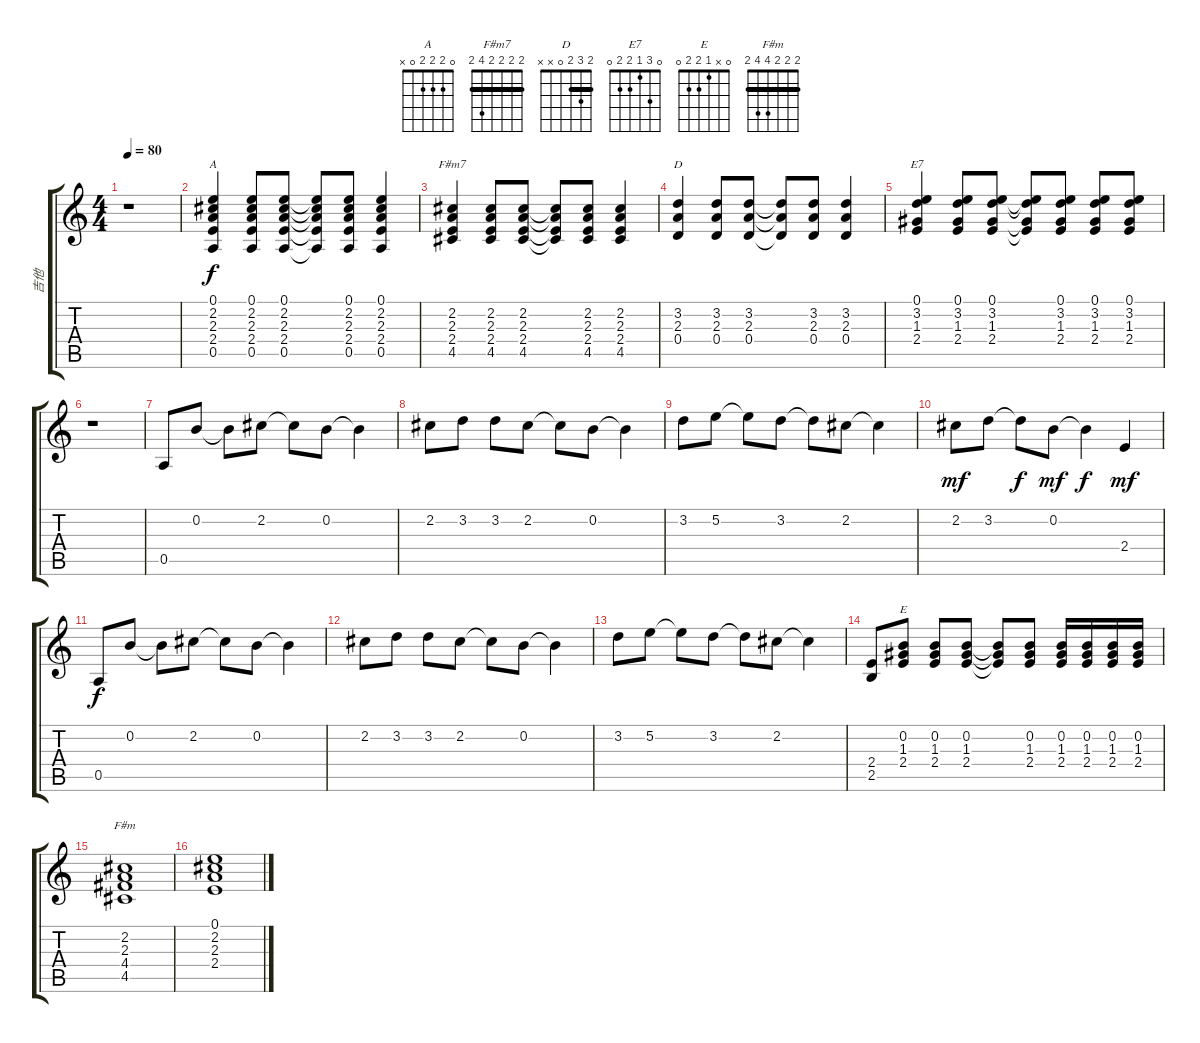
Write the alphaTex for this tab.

\track ("吉他" "吉他") {instrument distortionguitar}
\staff {score tabs}
\tuning (E4 B3 G3 D3 A2 E2) {hide}
\chord ("A" 0 2 2 2 0 x)
\chord ("F#m7" 2 2 2 2 4 2) {barre 2}
\chord ("D" 2 3 2 0 x x) {barre 2}
\chord ("E7" 0 3 1 2 2 0)
\chord ("E" 0 x 1 2 2 0)
\chord ("F#m" 2 2 2 4 4 2) {barre 2}
\ts (4 4)
\tempo 80
\clef g2
\ks c
r.1{dy f instrument distortionguitar} |
(0.1 2.2 2.3 2.4 0.5).4{ch "A"} (0.1 2.2 2.3 2.4 0.5).8 (0.1 2.2 2.3 2.4 0.5).8 (0.1{t} 2.2{t} 2.3{t} 2.4{t} 0.5{t}).8 (0.1 2.2 2.3 2.4 0.5).8 (0.1 2.2 2.3 2.4 0.5).4 |
(2.2 2.3 2.4 4.5).4{ch "F#m7"} (2.2 2.3 2.4 4.5).8 (2.2 2.3 2.4 4.5).8 (2.2{t} 2.3{t} 2.4{t} 4.5{t}).8 (2.2 2.3 2.4 4.5).8 (2.2 2.3 2.4 4.5).4 |
(3.2 2.3 0.4).4{ch "D"} (3.2 2.3 0.4).8 (3.2 2.3 0.4).8 (3.2{t} 2.3{t} 0.4{t}).8 (3.2 2.3 0.4).8 (3.2 2.3 0.4).4 |
(0.1 3.2 1.3 2.4).4{ch "E7"} (0.1 3.2 1.3 2.4).8 (0.1 3.2 1.3 2.4).8 (0.1{t} 3.2{t} 1.3{t} 2.4{t}).8 (0.1 3.2 1.3 2.4).8 (0.1 3.2 1.3 2.4).8 (0.1 3.2 1.3 2.4).8 |
r.1 |
0.5.8{instrument electricguitarclean} 0.2.8 0.2{t}.8 2.2.8 2.2{t}.8 0.2.8 0.2{t}.4 |
2.2.8 3.2.8 3.2.8 2.2.8 2.2{t}.8 0.2.8 0.2{t}.4 |
3.2.8 5.2.8 5.2{t}.8 3.2.8 3.2{t}.8 2.2.8 2.2{t}.4 |
2.2.8{dy mf} 3.2.8 3.2{t}.8{dy f} 0.2.8{dy mf} 0.2{t}.4{dy f} 2.4.4{dy mf} |
0.5.8{dy f} 0.2.8 0.2{t}.8 2.2.8 2.2{t}.8 0.2.8 0.2{t}.4 |
2.2.8 3.2.8 3.2.8 2.2.8 2.2{t}.8 0.2.8 0.2{t}.4 |
3.2.8 5.2.8 5.2{t}.8 3.2.8 3.2{t}.8 2.2.8 2.2{t}.4 |
(2.4 2.5).8{instrument distortionguitar} (0.2 1.3 2.4).8{ch "E"} (0.2 1.3 2.4).8 (0.2 1.3 2.4).8 (0.2{t} 1.3{t} 2.4{t}).8 (0.2 1.3 2.4).8 (0.2 1.3 2.4).16 (0.2 1.3 2.4).16 (0.2 1.3 2.4).16 (0.2 1.3 2.4).16 |
(2.2 2.3 4.4 4.5).1{ch "F#m"} |
(0.1 2.2 2.3 2.4).1
